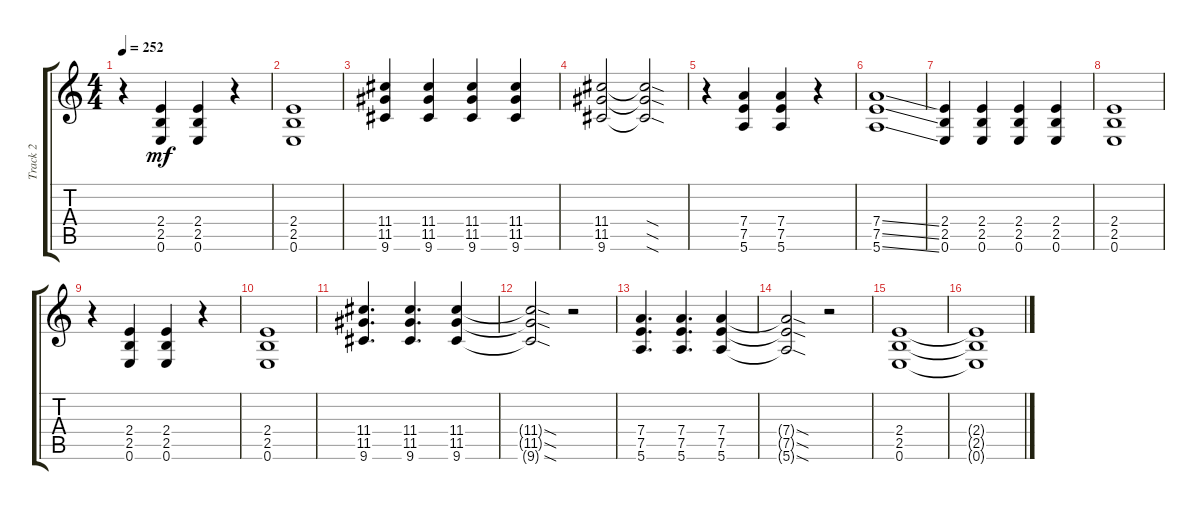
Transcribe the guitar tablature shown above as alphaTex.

\track ("Track 2" "Track 2") {instrument distortionguitar}
\staff {score tabs}
\tuning (E4 B3 G3 D3 A2 E2) {hide}
\ts (4 4)
\tempo 252
\clef g2
\ks c
r.4{dy mf} (2.4 2.5 0.6).4 (2.4 2.5 0.6).4 r.4 |
(2.4 2.5 0.6).1 |
(11.4 11.5 9.6).4 (11.4 11.5 9.6).4 (11.4 11.5 9.6).4 (11.4 11.5 9.6).4 |
(11.4 11.5 9.6).2 (11.4{sod t} 11.5{sod t} 9.6{sod t}).2 |
r.4 (7.4 7.5 5.6).4 (7.4 7.5 5.6).4 r.4 |
(7.4{ss} 7.5{ss} 5.6{ss}).1 |
(2.4 2.5 0.6).4 (2.4 2.5 0.6).4 (2.4 2.5 0.6).4 (2.4 2.5 0.6).4 |
(2.4 2.5 0.6).1 |
r.4 (2.4 2.5 0.6).4 (2.4 2.5 0.6).4 r.4 |
(2.4 2.5 0.6).1 |
(11.4 11.5 9.6).4{d} (11.4 11.5 9.6).4{d} (11.4 11.5 9.6).4 |
(11.4{sod t} 11.5{sod t} 9.6{sod t}).2 r.2 |
(7.4 7.5 5.6).4{d} (7.4 7.5 5.6).4{d} (7.4 7.5 5.6).4 |
(7.4{sod t} 7.5{sod t} 5.6{sod t}).2 r.2 |
(2.4 2.5 0.6).1 |
(2.4{t} 2.5{t} 0.6{t}).1
